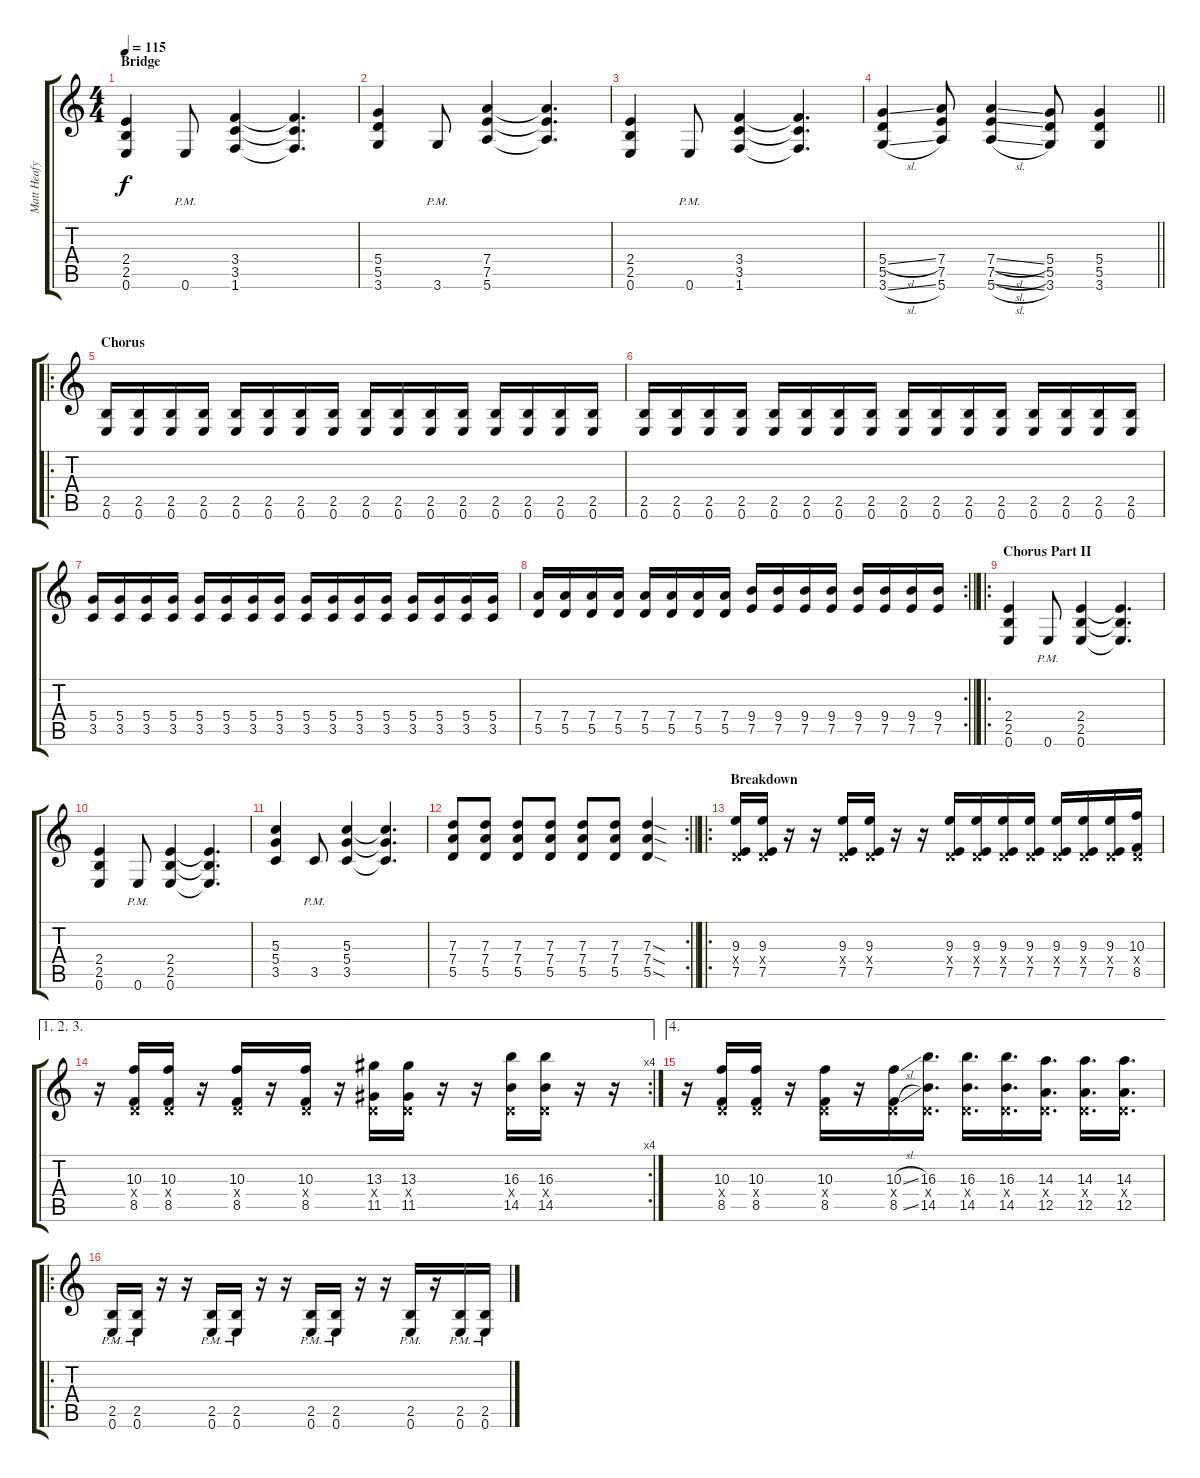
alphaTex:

\track ("Matt Heafy" "Matt Heafy") {instrument distortionguitar}
\staff {score tabs}
\tuning (E4 B3 G3 D3 A2 E2) {hide}
\ts (4 4)
\section ("" "Bridge")
\tempo 115
\clef g2
\ks c
(2.4 2.5 0.6).4{dy f} 0.6{pm}.8 (3.4 3.5 1.6).4 (3.4{t} 3.5{t} 1.6{t}).4{d} |
(5.4 5.5 3.6).4 3.6{pm}.8 (7.4 7.5 5.6).4 (7.4{t} 7.5{t} 5.6{t}).4{d} |
(2.4 2.5 0.6).4 0.6{pm}.8 (3.4 3.5 1.6).4 (3.4{t} 3.5{t} 1.6{t}).4{d} |
\barLineRight lightlight
(5.4{sl} 5.5 3.6{sl}).4 (7.4 7.5 5.6).8 (7.4{sl} 7.5{sl} 5.6{sl}).4 (5.4 5.5 3.6).8 (5.4 5.5 3.6).4 |
\ro
\section ("" "Chorus")
(2.5 0.6).16 (2.5 0.6).16 (2.5 0.6).16 (2.5 0.6).16 (2.5 0.6).16 (2.5 0.6).16 (2.5 0.6).16 (2.5 0.6).16 (2.5 0.6).16 (2.5 0.6).16 (2.5 0.6).16 (2.5 0.6).16 (2.5 0.6).16 (2.5 0.6).16 (2.5 0.6).16 (2.5 0.6).16 |
(2.5 0.6).16 (2.5 0.6).16 (2.5 0.6).16 (2.5 0.6).16 (2.5 0.6).16 (2.5 0.6).16 (2.5 0.6).16 (2.5 0.6).16 (2.5 0.6).16 (2.5 0.6).16 (2.5 0.6).16 (2.5 0.6).16 (2.5 0.6).16 (2.5 0.6).16 (2.5 0.6).16 (2.5 0.6).16 |
(5.4 3.5).16 (5.4 3.5).16 (5.4 3.5).16 (5.4 3.5).16 (5.4 3.5).16 (5.4 3.5).16 (5.4 3.5).16 (5.4 3.5).16 (5.4 3.5).16 (5.4 3.5).16 (5.4 3.5).16 (5.4 3.5).16 (5.4 3.5).16 (5.4 3.5).16 (5.4 3.5).16 (5.4 3.5).16 |
\rc 2
\barLineRight lightlight
(7.4 5.5).16 (7.4 5.5).16 (7.4 5.5).16 (7.4 5.5).16 (7.4 5.5).16 (7.4 5.5).16 (7.4 5.5).16 (7.4 5.5).16 (9.4 7.5).16 (9.4 7.5).16 (9.4 7.5).16 (9.4 7.5).16 (9.4 7.5).16 (9.4 7.5).16 (9.4 7.5).16 (9.4 7.5).16 |
\ro
\section ("" "Chorus Part II")
(2.4 2.5 0.6).4 0.6{pm}.8 (2.4 2.5 0.6).4 (2.4{t} 2.5{t} 0.6{t}).4{d} |
(2.4 2.5 0.6).4 0.6{pm}.8 (2.4 2.5 0.6).4 (2.4{t} 2.5{t} 0.6{t}).4{d} |
(5.3 5.4 3.5).4 3.5{pm}.8 (5.3 5.4 3.5).4 (5.3{t} 5.4{t} 3.5{t}).4{d} |
\rc 2
\barLineRight lightlight
(7.3 7.4 5.5).8 (7.3 7.4 5.5).8 (7.3 7.4 5.5).8 (7.3 7.4 5.5).8 (7.3 7.4 5.5).8 (7.3 7.4 5.5).8 (7.3{sod} 7.4{sod} 5.5{sod}).4 |
\ro
\section ("" "Breakdown")
(9.3 0.4{x} 7.5).16 (9.3 0.4{x} 7.5).16 r.16 r.16 (9.3 0.4{x} 7.5).16 (9.3 0.4{x} 7.5).16 r.16 r.16 (9.3 0.4{x} 7.5).16 (9.3 0.4{x} 7.5).16 (9.3 0.4{x} 7.5).16 (9.3 0.4{x} 7.5).16 (9.3 0.4{x} 7.5).16 (9.3 0.4{x} 7.5).16 (9.3 0.4{x} 7.5).16 (10.3 0.4{x} 8.5).16 |
\ae (1 2 3)
\rc 4
r.16 (10.3 0.4{x} 8.5).16 (10.3 0.4{x} 8.5).16 r.16 (10.3 0.4{x} 8.5).16 r.16 (10.3 0.4{x} 8.5).16 r.16 (13.3 0.4{x} 11.5).16 (13.3 0.4{x} 11.5).16 r.16 r.16 (16.3 0.4{x} 14.5).16 (16.3 0.4{x} 14.5).16 r.16 r.16 |
\ae 4
r.16 (10.3 0.4{x} 8.5).16 (10.3 0.4{x} 8.5).16 r.16 (10.3 0.4{x} 8.5).16 r.16 (10.3{sl} 0.4{x} 8.5{sl}).16 (16.3 0.4{x} 14.5).16{d} (16.3 0.4{x} 14.5).16{d} (16.3 0.4{x} 14.5).16{d} (14.3 0.4{x} 12.5).16{d} (14.3 0.4{x} 12.5).16{d} (14.3 0.4{x} 12.5).16{d} |
\ro
(2.5{pm} 0.6{pm}).16 (2.5{pm} 0.6{pm}).16 r.16 r.16 (2.5{pm} 0.6{pm}).16 (2.5{pm} 0.6{pm}).16 r.16 r.16 (2.5{pm} 0.6{pm}).16 (2.5{pm} 0.6{pm}).16 r.16 r.16 (2.5{pm} 0.6{pm}).16 r.16 (2.5{pm} 0.6{pm}).16 (2.5{pm} 0.6{pm}).16
